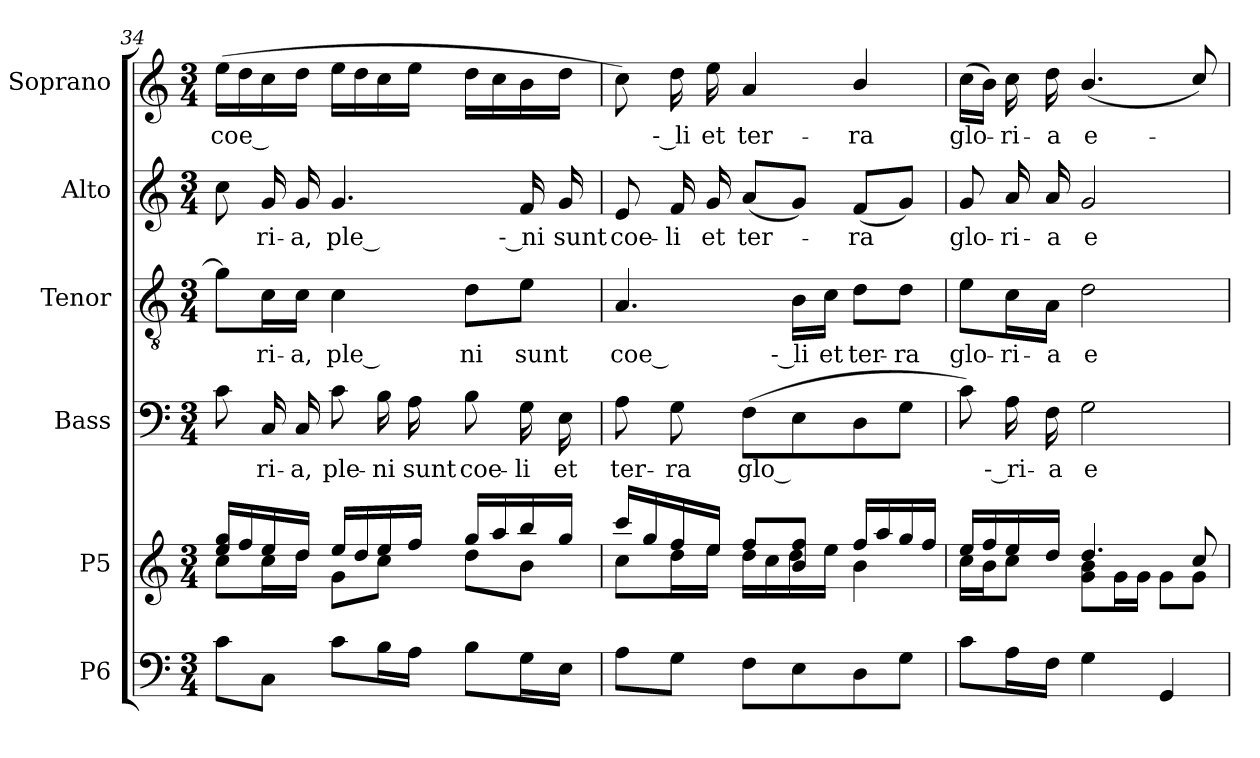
**kern	**kern	**kern	**text	**kern	**text	**kern	**text	**kern	**text
*part6	*part5	*part4	*part4	*part3	*part3	*part2	*part2	*part1	*part1
*staff6	*staff5	*staff4	*staff4	*staff3	*staff3	*staff2	*staff2	*staff1	*staff1
*I"P6	*I"P5	*I"Bass	*	*I"Tenor	*	*I"Alto	*	*I"Soprano	*
*	*	*I'B.	*	*I'T.	*	*I'A.	*	*I'S.	*
!!LO:LB:g=z
*clefF4	*clefG2	*clefF4	*	*clefGv2	*	*clefG2	*	*clefG2	*
*	*	*	*	*ITrd7c12	*	*	*	*	*
*k[]	*k[]	*k[]	*	*k[]	*	*k[]	*	*k[]	*
*C:	*C:	*C:	*	*C:	*	*C:	*	*C:	*
*M3/4	*M3/4	*M3/4	*	*M3/4	*	*M3/4	*	*M3/4	*
=34	=34	=34	=34	=34	=34	=34	=34	=34	=34
*	*^	*	*	*	*	*	*	*	*
!	!	!	!	!	!	!	!	!	!	!LO:LY:b:color=#000000
8ci\L	16eei/ 16ggiLL	8cci\L	8ci\	.	8Gi\L]	.	8cci\	.	(16eei\LL	coe --
.	16ffi/	.	.	.	.	.	.	.	16ddi\	.
!	!	!	!	!LO:LY:b:color=#000000	!	!	!	!	!	!
!	!	!	!	!	!	!LO:LY:b:color=#000000	!	!	!	!
!	!	!	!	!	!	!	!	!LO:LY:b:color=#000000	!	!
8Ci\J	16eei/	16cci\L	16Ci/	-ri-	16Ci\L	-ri-	16gi/	-ri-	16cci\	.
!	!	!	!	!LO:LY:b:color=#000000	!	!	!	!	!	!
!	!	!	!	!	!	!LO:LY:b:color=#000000	!	!	!	!
!	!	!	!	!	!	!	!	!LO:LY:b:color=#000000	!	!
.	16ddi/JJ	16ddi\JJ	16Ci/	-a,	16Ci\JJ	-a,	16gi/	-a,	16ddi\JJ	.
!	!	!	!	!LO:LY:b:color=#000000	!	!	!	!	!	!
!	!	!	!	!	!	!LO:LY:b:color=#000000	!	!	!	!
!	!	!	!	!	!	!	!	!LO:LY:b:color=#000000	!	!
8ci\L	16eei/LL	8gi\L	8ci\	ple-	4Ci\	ple --	4.gi/	ple --	16eei\LL	.
.	16ddi/	.	.	.	.	.	.	.	16ddi\	.
!	!	!	!	!LO:LY:b:color=#000000	!	!	!	!	!	!
16Bi\L	16eei/	8cci\J	16Bi\	-ni	.	.	.	.	16cci\	.
!	!	!	!	!LO:LY:b:color=#000000	!	!	!	!	!	!
16Ai\JJ	16ffi/JJ	.	16Ai\	sunt	.	.	.	.	16eei\JJ	.
!	!	!	!	!LO:LY:b:color=#000000	!	!	!	!	!	!
!	!	!	!	!	!	!LO:LY:b:color=#000000	!	!	!	!
8Bi\L	16ggi/LL	8ddi\L	8Bi\	coe-	8Di\L	-ni	.	.	16ddi\LL	.
.	16aai/	.	.	.	.	.	.	.	16cci\	.
!	!	!	!	!LO:LY:b:color=#000000	!	!	!	!	!	!
!	!	!	!	!	!	!LO:LY:b:color=#000000	!	!	!	!
!	!	!	!	!	!	!	!	!LO:LY:b:color=#000000	!	!
16Gi\L	16bbi/	8bi\J	16Gi\	-li	8Ei\J	sunt	16fi/	-- ni	16bi\	.
!	!	!	!	!LO:LY:b:color=#000000	!	!	!	!	!	!
!	!	!	!	!	!	!	!	!LO:LY:b:color=#000000	!	!
16Ei\JJ	16ggi/JJ	.	16Ei\	et	.	.	16gi/	sunt	16ddi\JJ	.
=35	=35	=35	=35	=35	=35	=35	=35	=35	=35	=35
!	!	!	!	!LO:LY:b:color=#000000	!	!	!	!	!	!
!	!	!	!	!	!	!LO:LY:b:color=#000000	!	!	!	!
!	!	!	!	!	!	!	!	!LO:LY:b:color=#000000	!	!
8Ai\L	16ccci/LL	8cci\L	8Ai\	ter-	4.AAi/	coe --	8ei/	coe-	8cci\)	.
.	16ggi/	.	.	.	.	.	.	.	.	.
!	!	!	!	!LO:LY:b:color=#000000	!	!	!	!	!	!
!	!	!	!	!	!	!	!	!LO:LY:b:color=#000000	!	!
!	!	!	!	!	!	!	!	!	!	!LO:LY:b:color=#000000
8Gi\J	16ffi/	16ddi\L	8Gi\	-ra	.	.	16fi/	-li	16ddi\	-- li
!	!	!	!	!	!	!	!	!LO:LY:b:color=#000000	!	!
!	!	!	!	!	!	!	!	!	!	!LO:LY:b:color=#000000
.	16eei/JJ	16eei\JJ	.	.	.	.	16gi/	et	16eei\	et
!	!	!	!	!LO:LY:b:color=#000000	!	!	!	!	!	!
!	!	!	!	!	!	!	!	!LO:LY:b:color=#000000	!	!
!	!	!	!	!	!	!	!	!	!	!LO:LY:b:color=#000000
8Fi\L	8ffi/L	16ddi\LL	(8Fi\L	glo --	.	.	(8ai/L	ter-	4ai/	ter-
.	.	16cci\	.	.	.	.	.	.	.	.
!	!	!	!	!	!	!LO:LY:b:color=#000000	!	!	!	!
8Ei\	8bi/ 8ffiJ	16ddi\	8Ei\	.	16BBi\LL	-- li	8gi/J)	.	.	.
!	!	!	!	!	!	!LO:LY:b:color=#000000	!	!	!	!
.	.	16eei\JJ	.	.	16Ci\JJ	et	.	.	.	.
!	!	!	!	!	!	!LO:LY:b:color=#000000	!	!	!	!
!	!	!	!	!	!	!	!	!LO:LY:b:color=#000000	!	!
!	!	!	!	!	!	!	!	!	!	!LO:LY:b:color=#000000
8Di\	16ffi/LL	4bi\	8Di\	.	8Di\L	ter-	(8fi/L	-ra	4bi/	-ra
.	16aai/	.	.	.	.	.	.	.	.	.
!	!	!	!	!	!	!LO:LY:b:color=#000000	!	!	!	!
8Gi\J	16ggi/	.	8Gi\J	.	8Di\J	-ra	8gi/J)	.	.	.
.	16ffi/JJ	.	.	.	.	.	.	.	.	.
=36	=36	=36	=36	=36	=36	=36	=36	=36	=36	=36
!	!	!	!	!	!	!LO:LY:b:color=#000000	!	!	!	!
!	!	!	!	!	!	!	!	!LO:LY:b:color=#000000	!	!
!	!	!	!	!	!	!	!	!	!	!LO:LY:b:color=#000000
8ci\L	16eei/LL	16cci\LL	8ci\)	.	8Ei\L	glo-	8gi/	glo-	(16cci\LL	glo-
.	16ffi/	16bi\J	.	.	.	.	.	.	16bi\JJ)	.
!	!	!	!	!LO:LY:b:color=#000000	!	!	!	!	!	!
!	!	!	!	!	!	!LO:LY:b:color=#000000	!	!	!	!
!	!	!	!	!	!	!	!	!LO:LY:b:color=#000000	!	!
!	!	!	!	!	!	!	!	!	!	!LO:LY:b:color=#000000
16Ai\L	16eei/	8cci\J	16Ai\	-- ri-	16Ci\L	-ri-	16ai/	-ri-	16cci\	-ri-
!	!	!	!	!LO:LY:b:color=#000000	!	!	!	!	!	!
!	!	!	!	!	!	!LO:LY:b:color=#000000	!	!	!	!
!	!	!	!	!	!	!	!	!LO:LY:b:color=#000000	!	!
!	!	!	!	!	!	!	!	!	!	!LO:LY:b:color=#000000
16Fi\JJ	16ddi/JJ	.	16Fi\	-a	16AAi\JJ	-a	16ai/	-a	16ddi\	-a
!	!	!	!	!LO:LY:b:color=#000000	!	!	!	!	!	!
!	!	!	!	!	!	!LO:LY:b:color=#000000	!	!	!	!
!	!	!	!	!	!	!	!	!LO:LY:b:color=#000000	!	!
!	!	!	!	!	!	!	!	!	!	!LO:LY:b:color=#000000
4Gi\	4.ddi/	8gi\ 8biL	2Gi\	e-	2Di\	e-	2gi/	e-	(4.bi/	e-
.	.	16gi\L	.	.	.	.	.	.	.	.
.	.	16gi\JJ	.	.	.	.	.	.	.	.
4GGi/	.	8gi\L	.	.	.	.	.	.	.	.
.	8cci/	8gi\J	.	.	.	.	.	.	8cci/)	.
*	*v	*v	*	*	*	*	*	*	*	*
=	=	=	=	=	=	=	=	=	=
*-	*-	*-	*-	*-	*-	*-	*-	*-	*-
